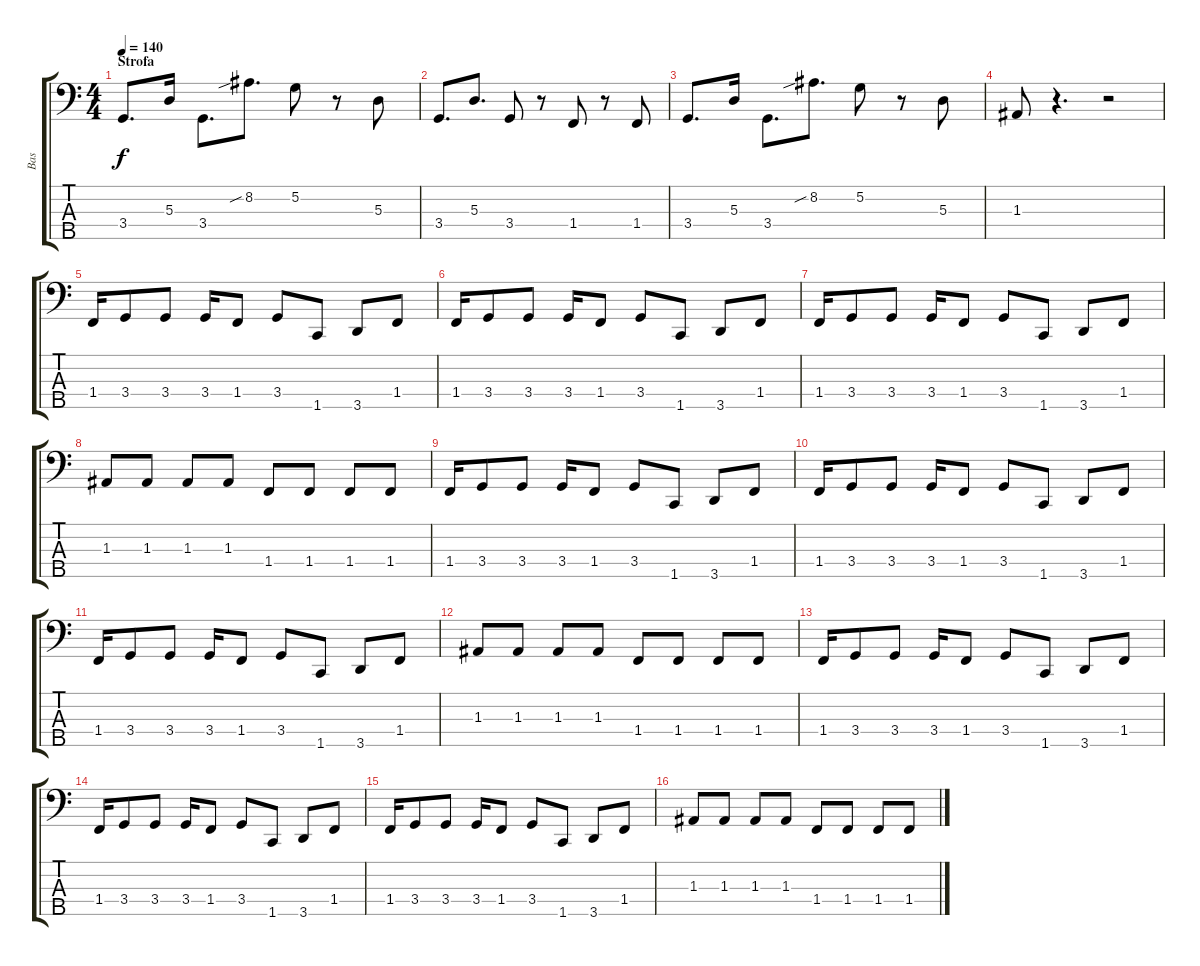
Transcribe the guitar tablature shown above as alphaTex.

\track ("Bas" "Bas") {instrument electricbassfinger}
\staff {score tabs}
\tuning (G2 D2 A1 E1 B0) {hide}
\ts (4 4)
\section ("" "Strofa")
\tempo 140
\clef f4
\ks c
3.4.8{d dy f} 5.3.16 3.4.8{d} 8.2{sib}.8{d} 5.2.8 r.8 5.3.8 |
3.4.8{d} 5.3.8{d} 3.4.8 r.8 1.4.8 r.8 1.4.8 |
3.4.8{d} 5.3.16 3.4.8{d} 8.2{sib}.8{d} 5.2.8 r.8 5.3.8 |
1.3.8 r.4{d} r.2 |
1.4.16 3.4.8 3.4.8 3.4.16 1.4.8 3.4.8 1.5.8 3.5.8 1.4.8 |
1.4.16 3.4.8 3.4.8 3.4.16 1.4.8 3.4.8 1.5.8 3.5.8 1.4.8 |
1.4.16 3.4.8 3.4.8 3.4.16 1.4.8 3.4.8 1.5.8 3.5.8 1.4.8 |
1.3.8 1.3.8 1.3.8 1.3.8 1.4.8 1.4.8 1.4.8 1.4.8 |
1.4.16 3.4.8 3.4.8 3.4.16 1.4.8 3.4.8 1.5.8 3.5.8 1.4.8 |
1.4.16 3.4.8 3.4.8 3.4.16 1.4.8 3.4.8 1.5.8 3.5.8 1.4.8 |
1.4.16 3.4.8 3.4.8 3.4.16 1.4.8 3.4.8 1.5.8 3.5.8 1.4.8 |
1.3.8 1.3.8 1.3.8 1.3.8 1.4.8 1.4.8 1.4.8 1.4.8 |
1.4.16 3.4.8 3.4.8 3.4.16 1.4.8 3.4.8 1.5.8 3.5.8 1.4.8 |
1.4.16 3.4.8 3.4.8 3.4.16 1.4.8 3.4.8 1.5.8 3.5.8 1.4.8 |
1.4.16 3.4.8 3.4.8 3.4.16 1.4.8 3.4.8 1.5.8 3.5.8 1.4.8 |
1.3.8 1.3.8 1.3.8 1.3.8 1.4.8 1.4.8 1.4.8 1.4.8
